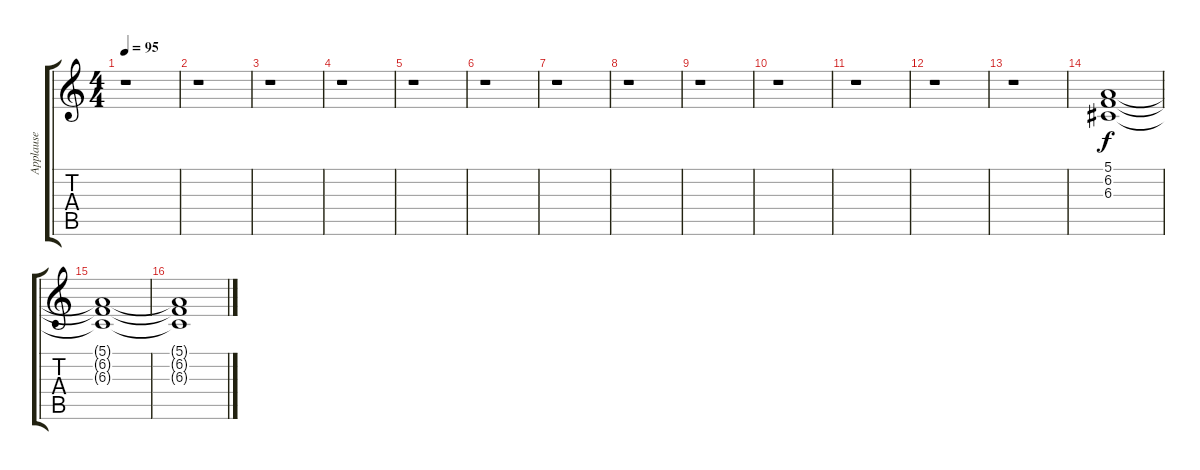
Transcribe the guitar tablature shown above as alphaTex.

\track ("Applause" "Applause") {instrument applause}
\staff {score tabs}
\tuning (E4 B3 G3 D3 A2 E2) {hide}
\ts (4 4)
\tempo 95
\clef g2
\ks c
r.1{dy f} |
r.1 |
r.1 |
r.1 |
r.1 |
r.1 |
r.1 |
r.1 |
r.1 |
r.1 |
r.1 |
r.1 |
r.1{volume 13} |
(5.1 6.2 6.3).1 |
(5.1{t} 6.2{t} 6.3{t}).1 |
(5.1{t} 6.2{t} 6.3{t}).1{volume 0}
